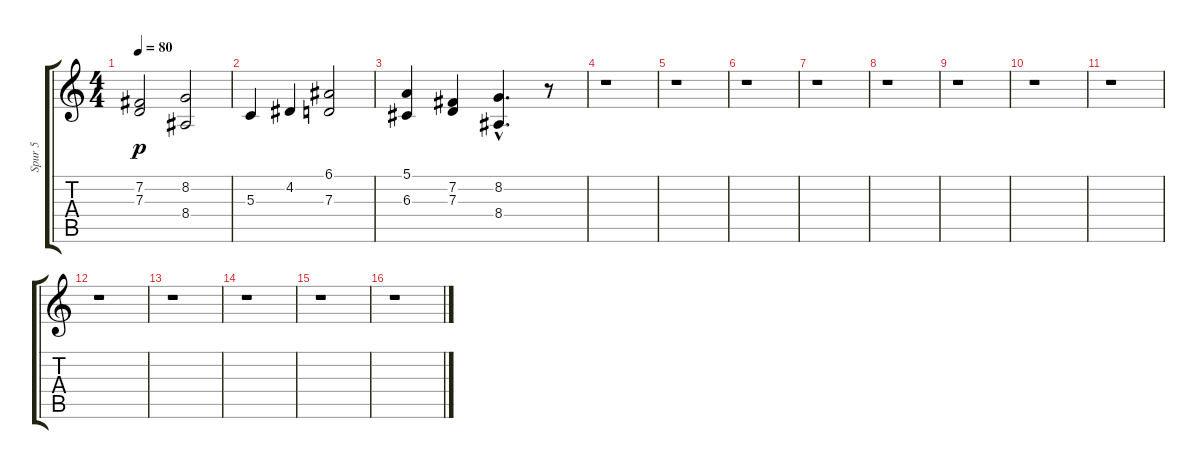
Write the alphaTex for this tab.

\track ("Spur 5" "Spur 5") {instrument pad2warm}
\staff {score tabs}
\tuning (E4 B3 G3 D3 A2 E2) {hide}
\ts (4 4)
\tempo 80
\clef g2
\ks c
(7.2 7.3).2{dy p} (8.2 8.4).2 |
5.3.4 4.2.4 (6.1 7.3).2 |
(5.1 6.3).4 (7.2 7.3).4 (8.2{hac} 8.4{hac}).4{d} r.8 |
r.1 |
r.1 |
r.1 |
r.1 |
r.1 |
r.1 |
r.1 |
r.1 |
r.1 |
r.1 |
r.1 |
r.1 |
r.1
